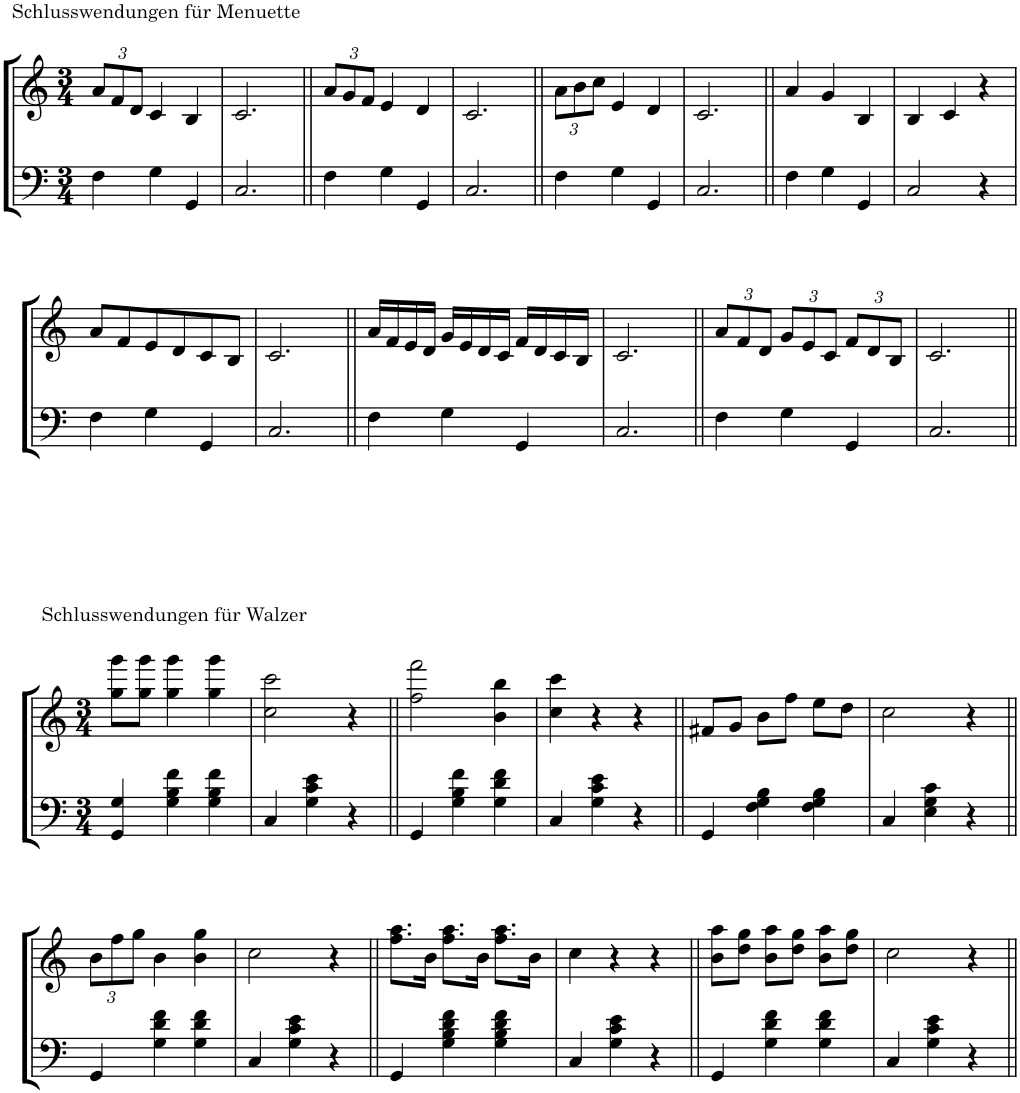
**kern	**kern
*part2	*part1
*staff2	*staff1
*I"Midi_1	*I"Midi_1
*clefF4	*clefG2
*k[]	*k[]
*M3/4	*M3/4
*	*Xbrackettup
=1	=1
4F\	12a/L
!	!LO:TX:a:t=Schlusswendungen für Menuette
.	12f/
.	12d/J
4G\	4c/
4GG/	4B/
=2	=2
2.C/	2.c/
=3||	=3||
4F\	12a/L
.	12g/
.	12f/J
4G\	4e/
4GG/	4d/
=4	=4
2.C/	2.c/
=5||	=5||
4F\	12a\L
.	12b\
.	12cc\J
4G\	4e/
4GG/	4d/
=6	=6
2.C/	2.c/
=7||	=7||
4F\	4a/
4G\	4g/
4GG/	4B/
=8	=8
2C/	4B/
.	4c/
4r	4r
!!LO:LB:g=z
=9	=9
4F\	8a/L
.	8f/
4G\	8e/
.	8d/
4GG/	8c/
.	8B/J
=10	=10
2.C/	2.c/
=11||	=11||
4F\	16a/LL
.	16f/
.	16e/
.	16d/JJ
4G\	16g/LL
.	16e/
.	16d/
.	16c/JJ
4GG/	16f/LL
.	16d/
.	16c/
.	16B/JJ
=12	=12
2.C/	2.c/
=13||	=13||
4F\	12a/L
.	12f/
.	12d/J
4G\	12g/L
.	12e/
.	12c/J
4GG/	12f/L
.	12d/
.	12B/J
=14	=14
2.C/	2.c/
!!LO:LB:g=z
=15||	=15||
*M3/4	*M3/4
!	!LO:TX:a:t=Schlusswendungen für Walzer
4GG/ 4G/	8gg\ 8ggg\L
.	8gg\ 8ggg\J
4G\ 4B\ 4f\	4gg\ 4ggg\
4G\ 4B\ 4f\	4gg\ 4ggg\
=16	=16
4C/	2cc\ 2ccc\
4G\ 4c\ 4e\	.
4r	4r
=17||	=17||
4GG/	2ff\ 2fff\
4G\ 4B\ 4f\	.
4G\ 4d\ 4f\	4b\ 4bb\
=18	=18
4C/	4cc\ 4ccc\
4G\ 4c\ 4e\	4r
4r	4r
=19||	=19||
4GG/	8f#X/L
.	8g/J
4F\ 4G\ 4B\	8b\L
.	8ff\J
4F\ 4G\ 4B\	8ee\L
.	8dd\J
=20	=20
4C/	2cc\
4E\ 4G\ 4c\	.
4r	4r
!!LO:LB:g=z
=21||	=21||
4GG/	12b\L
.	12ff\
.	12gg\J
4G\ 4d\ 4f\	4b\
4G\ 4d\ 4f\	4b\ 4gg\
=22	=22
4C/	2cc\
4G\ 4c\ 4e\	.
4r	4r
=23||	=23||
4GG/	8.ff\ 8.aa\L
.	16b\Jk
4G\ 4B\ 4d\ 4f\	8.ff\ 8.aa\L
.	16b\Jk
4G\ 4B\ 4d\ 4f\	8.ff\ 8.aa\L
.	16b\Jk
=24	=24
4C/	4cc\
4G\ 4c\ 4e\	4r
4r	4r
=25||	=25||
4GG/	8b\ 8aa\L
.	8dd\ 8gg\J
4G\ 4d\ 4f\	8b\ 8aa\L
.	8dd\ 8gg\J
4G\ 4d\ 4f\	8b\ 8aa\L
.	8dd\ 8gg\J
=26	=26
4C/	2cc\
4G\ 4c\ 4e\	.
4r	4r
=||	=||
*-	*-
